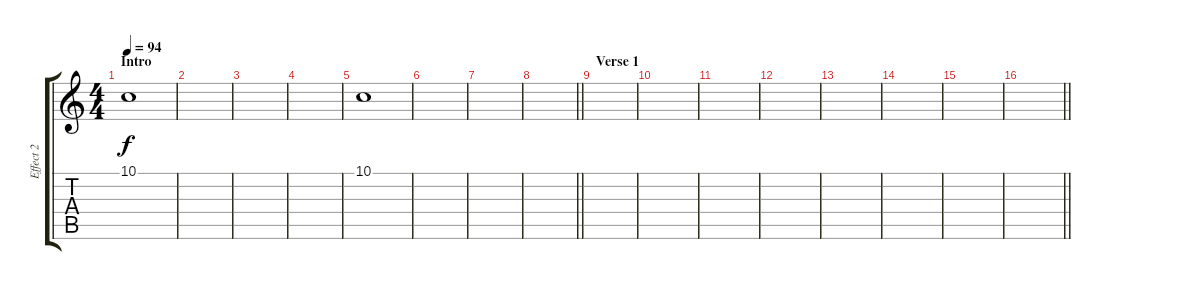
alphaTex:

\track ("Effect 2" "Effect 2") {instrument fx1rain}
\staff {score tabs}
\tuning (D4 A3 F3 C3 G2 C2) {hide}
\ts (4 4)
\section ("" "Intro")
\tempo 94
\clef g2
\ks c
10.1.1{dy f instrument fx1rain} |
|
|
|
10.1.1 |
|
|
\barLineRight lightlight
|
\section ("" "Verse 1")
|
|
|
|
|
|
|
\barLineRight lightlight
